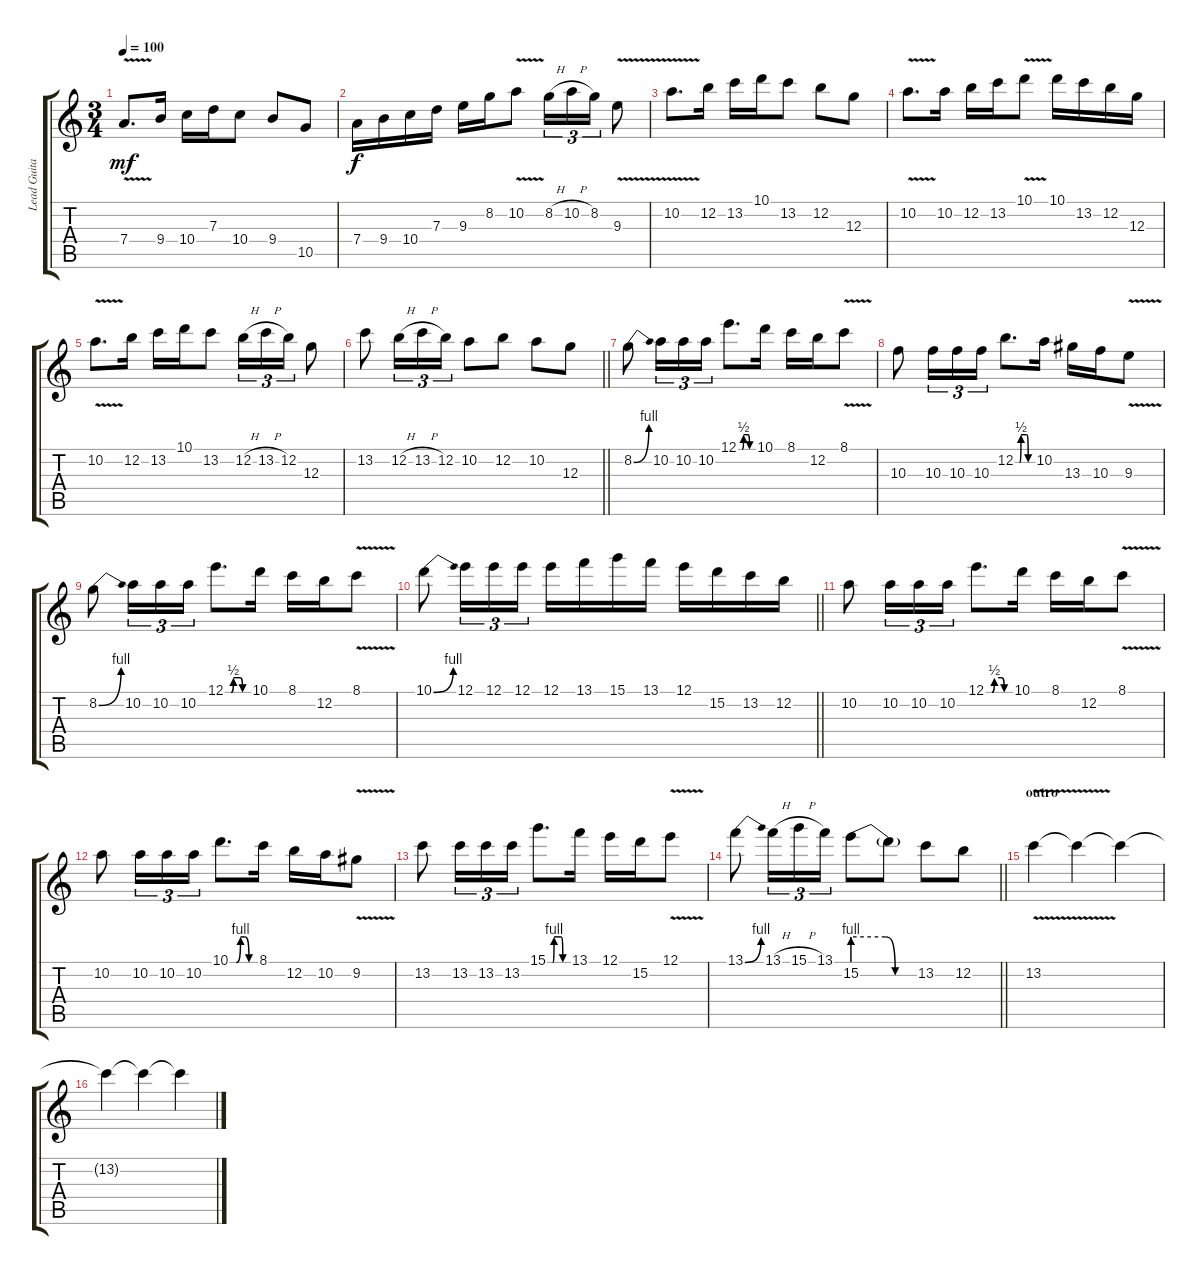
\track ("Lead Guitar 1" "Lead Guita") {instrument distortionguitar}
\staff {score tabs}
\tuning (E4 B3 G3 D3 A2 E2) {hide}
\ts (3 4)
\tempo 100
\clef g2
\ks c
7.4{v}.8{d dy mf} 9.4.16 10.4.16 7.3.16 10.4.8 9.4.8 10.5.8 |
7.4.16{dy f} 9.4.16 10.4.16 7.3.16 9.3.16 8.2.16 10.2{v}.8 8.2{h}.16{tu (3 2)} 10.2{h}.16{tu (3 2)} 8.2.16{tu (3 2)} 9.3{v}.8 |
10.2{v}.8{d} 12.2.16 13.2.16 10.1.16 13.2.8 12.2.8 12.3.8 |
10.2{v}.8{d} 10.2.16 12.2.16 13.2.16 10.1{v}.8 10.1.16 13.2.16 12.2.16 12.3.16 |
10.2{v}.8{d} 12.2.16 13.2.16 10.1.16 13.2.8 12.2{h}.16{tu (3 2)} 13.2{h}.16{tu (3 2)} 12.2.16{tu (3 2)} 12.3.8 |
\barLineRight lightlight
13.2.8 12.2{h}.16{tu (3 2)} 13.2{h}.16{tu (3 2)} 12.2.16{tu (3 2)} 10.2.8 12.2.8 10.2.8 12.3.8 |
\section ("" "")
8.2{be (bend 0 0 60 4)}.8 10.2.16{tu (3 2)} 10.2.16{tu (3 2)} 10.2.16{tu (3 2)} 12.1{be (custom 0 0 15 0 21 2 39 2 45 0 60 0)}.8{d} 10.1.16 8.1.16 12.2.16 8.1{v}.8 |
10.3.8 10.3.16{tu (3 2)} 10.3.16{tu (3 2)} 10.3.16{tu (3 2)} 12.2{be (custom 0 0 15 0 20 2 40 2 45 0 60 0)}.8{d} 10.2.16 13.3.16 10.3.16 9.3{v}.8 |
8.2{be (bend 0 0 60 4)}.8 10.2.16{tu (3 2)} 10.2.16{tu (3 2)} 10.2.16{tu (3 2)} 12.1{be (custom 0 0 15 0 21 2 39 2 45 0 60 0)}.8{d} 10.1.16 8.1.16 12.2.16 8.1{v}.8 |
\barLineRight lightlight
10.1{be (bend 0 0 60 4)}.8 12.1.16{tu (3 2)} 12.1.16{tu (3 2)} 12.1.16{tu (3 2)} 12.1.16 13.1.16 15.1.16 13.1.16 12.1.16 15.2.16 13.2.16 12.2.16 |
10.2.8 10.2.16{tu (3 2)} 10.2.16{tu (3 2)} 10.2.16{tu (3 2)} 12.1{be (custom 0 0 15 0 21 2 39 2 45 0 60 0)}.8{d} 10.1.16 8.1.16 12.2.16 8.1{v}.8 |
10.2.8 10.2.16{tu (3 2)} 10.2.16{tu (3 2)} 10.2.16{tu (3 2)} 10.1{be (custom 0 0 15 0 25 4 35 4 45 0 60 0)}.8{d} 8.1.16 12.2.16 10.2.16 9.2{v}.8 |
13.2.8 13.2.16{tu (3 2)} 13.2.16{tu (3 2)} 13.2.16{tu (3 2)} 15.1{be (custom 0 0 15 0 19 4 40 4 45 0 60 0)}.8{d} 13.1.16 12.1.16 15.2.16 12.1{v}.8 |
\barLineRight lightlight
13.1{be (bend 0 0 60 4)}.8 13.1{h}.16{tu (3 2)} 15.1{h}.16{tu (3 2)} 13.1.16{tu (3 2)} 15.2{be (custom 0 4 30 4 39 0 60 0)}.8 15.2{t}.8 13.2.8 12.2.8 |
\section ("" "outro")
13.2{v}.4 13.2{t}.4 13.2{t}.4{volume 0} |
13.2{t}.4 13.2{t}.4 13.2{t}.4
